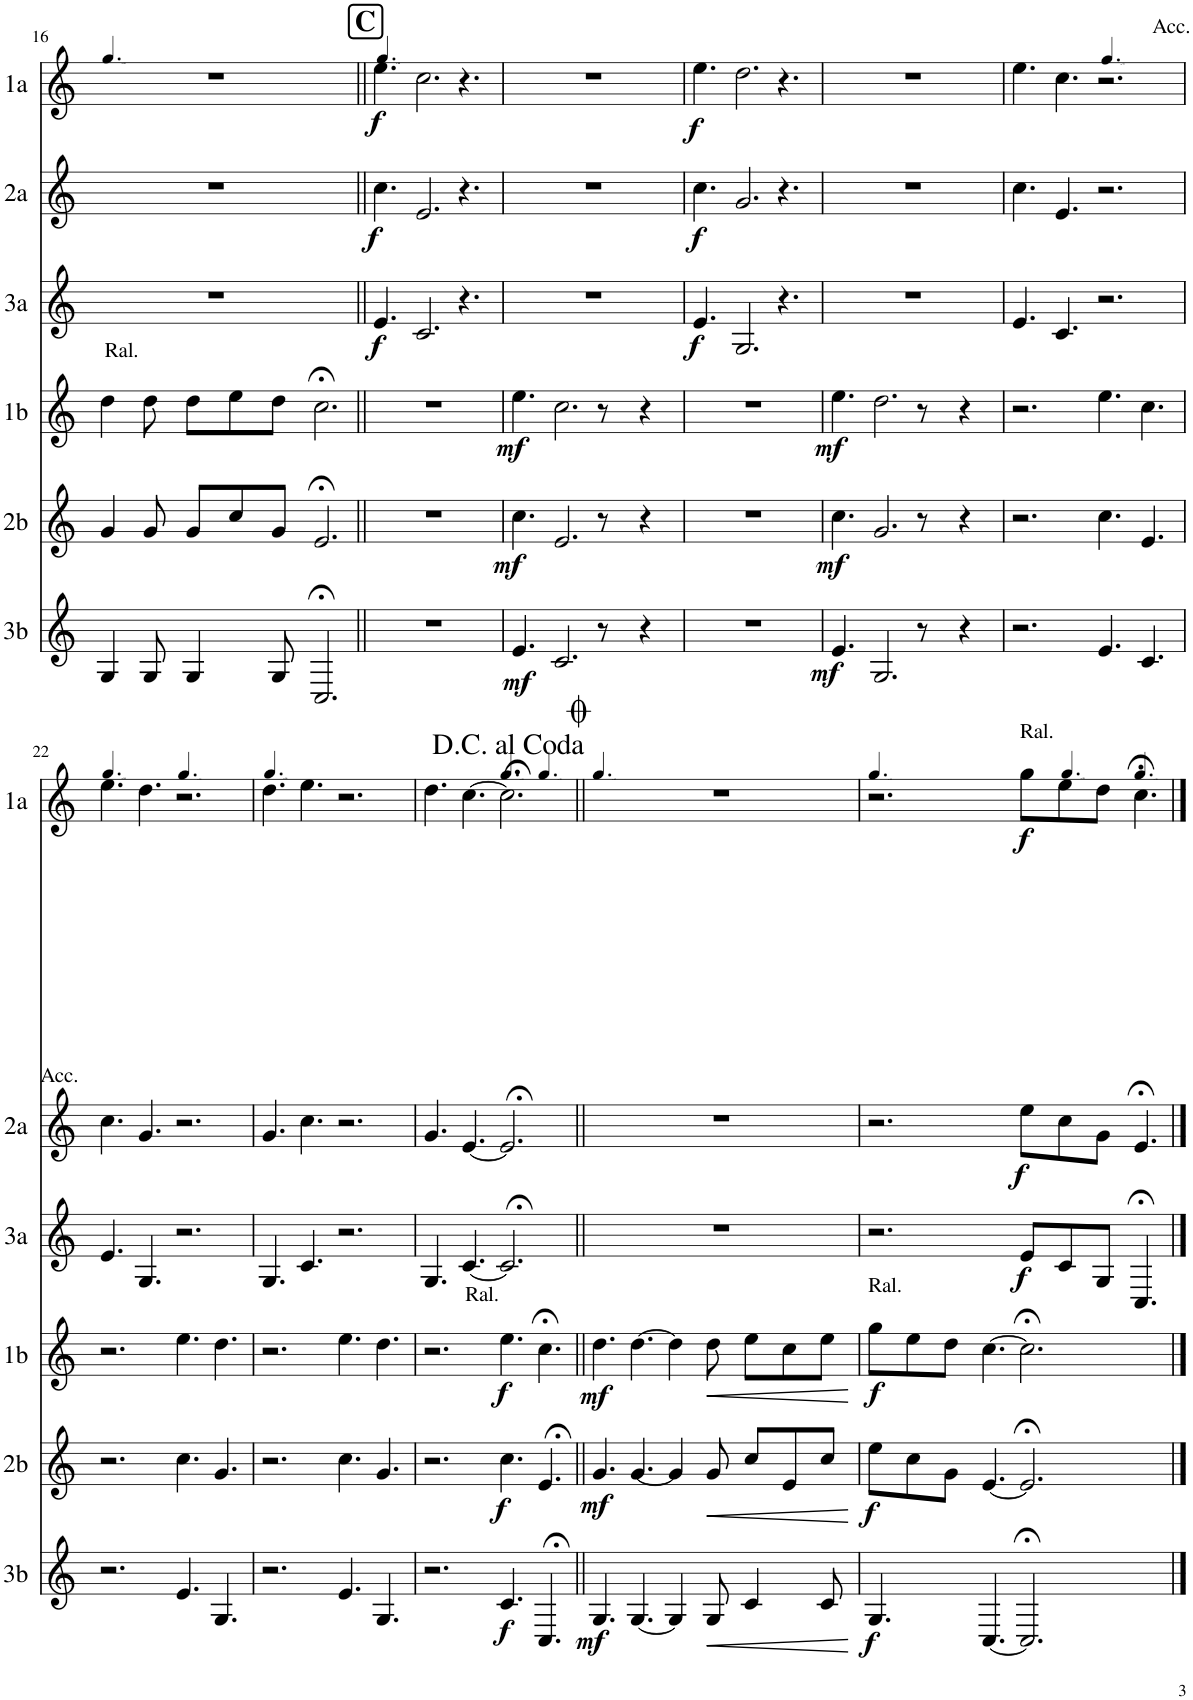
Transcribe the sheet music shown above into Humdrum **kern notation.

**kern	**dynam	**kern	**dynam	**kern	**dynam	**kern	**dynam	**kern	**dynam	**kern	**dynam
*part6	*part6	*part5	*part5	*part4	*part4	*part3	*part3	*part2	*part2	*part1	*part1
*staff6	*staff6	*staff5	*staff5	*staff4	*staff4	*staff3	*staff3	*staff2	*staff2	*staff1	*staff1
*I"Cor 3b	*	*I"Cor 2b	*	*I"Cor 1b	*	*I"Cor 3a	*	*I"Cor 2a	*	*I"Cor 1a	*
*I'3b	*	*I'2b	*	*I'1b	*	*I'3a	*	*I'2a	*	*I'1a	*
!!LO:PB:g=z
*clefG2	*	*clefG2	*	*clefG2	*	*clefG2	*	*clefG2	*	*clefG2	*
*Trd4c7	*	*Trd4c7	*	*Trd4c7	*	*Trd4c7	*	*Trd4c7	*	*Trd4c7	*
*k[]	*	*k[]	*	*k[]	*	*k[]	*	*k[]	*	*k[]	*
*M12/8	*	*M12/8	*	*M12/8	*	*M12/8	*	*M12/8	*	*M12/8	*
*MM90	*	*MM90	*	*MM90	*	*MM90	*	*MM90	*	*MM90	*
=16	=16	=16	=16	=16	=16	=16	=16	=16	=16	=16	=16
!	!	!	!	!LO:TX:a:t=Ral.	!	!	!	!	!	!	!
4G/	.	4g/	.	4dd\	.	1.r	.	1.r	.	1.r	.
8G/	.	8g/	.	8dd\	.	.	.	.	.	.	.
4G/	.	8g/L	.	8dd\L	.	.	.	.	.	.	.
.	.	8cc/	.	8ee\	.	.	.	.	.	.	.
8G/	.	8g/J	.	8dd\J	.	.	.	.	.	.	.
2.C;</	.	2.e;</	.	2.cc;<\	.	.	.	.	.	.	.
=17||	=17||	=17||	=17||	=17||	=17||	=17||	=17||	=17||	=17||	=17||	=17||
!!LO:REH:place=s1:a:B:cj:fs=14:t=C
*	*	*	*	*	*	*	*	*	*	*MM102	*
!	!	!	!	!	!	!	!LO:DY:b	!	!LO:DY:b	!	!LO:DY:b
1.r	.	1.r	.	1.r	.	4.e/	f	4.cc\	f	4.ee\	f
.	.	.	.	.	.	2.c/	.	2.e/	.	2.cc\	.
.	.	.	.	.	.	4.r	.	4.r	.	4.r	.
=18	=18	=18	=18	=18	=18	=18	=18	=18	=18	=18	=18
!	!LO:DY:b	!	!LO:DY:b	!	!LO:DY:b	!	!	!	!	!	!
4.e/	mf	4.cc\	mf	4.ee\	mf	1.r	.	1.r	.	1.r	.
2.c/	.	2.e/	.	2.cc\	.	.	.	.	.	.	.
8r	.	8r	.	8r	.	.	.	.	.	.	.
4r	.	4r	.	4r	.	.	.	.	.	.	.
=19	=19	=19	=19	=19	=19	=19	=19	=19	=19	=19	=19
!	!	!	!	!	!	!	!LO:DY:b	!	!LO:DY:b	!	!LO:DY:b
1.r	.	1.r	.	1.r	.	4.e/	f	4.cc\	f	4.ee\	f
.	.	.	.	.	.	2.G/	.	2.g/	.	2.dd\	.
.	.	.	.	.	.	4.r	.	4.r	.	4.r	.
=20	=20	=20	=20	=20	=20	=20	=20	=20	=20	=20	=20
!	!LO:DY:b	!	!LO:DY:b	!	!LO:DY:b	!	!	!	!	!	!
4.e/	mf	4.cc\	mf	4.ee\	mf	1.r	.	1.r	.	1.r	.
2.G/	.	2.g/	.	2.dd\	.	.	.	.	.	.	.
8r	.	8r	.	8r	.	.	.	.	.	.	.
4r	.	4r	.	4r	.	.	.	.	.	.	.
=21	=21	=21	=21	=21	=21	=21	=21	=21	=21	=21	=21
2.r	.	2.r	.	2.r	.	4.e/	.	4.cc\	.	4.ee\	.
.	.	.	.	.	.	4.c/	.	4.e/	.	4.cc\	.
*	*	*	*	*	*	*	*	*	*	*MM115	*
!	!	!	!	!	!	!	!	!	!	!LO:TX:a:t=Acc.	!
4.e/	.	4.cc\	.	4.ee\	.	2.r	.	2.r	.	2.r	.
4.c/	.	4.e/	.	4.cc\	.	.	.	.	.	.	.
!!LO:LB:g=z
=22	=22	=22	=22	=22	=22	=22	=22	=22	=22	=22	=22
*	*	*	*	*	*	*	*	*	*	*MM126	*
!	!	!	!	!	!	!	!	!	!	!LO:TX:b:t=Acc.	!
2.r	.	2.r	.	2.r	.	4.e/	.	4.cc\	.	4.ee\	.
.	.	.	.	.	.	4.G/	.	4.g/	.	4.dd\	.
*	*	*	*	*	*	*	*	*	*	*MM135	*
4.e/	.	4.cc\	.	4.ee\	.	2.r	.	2.r	.	2.r	.
4.G/	.	4.g/	.	4.dd\	.	.	.	.	.	.	.
=23	=23	=23	=23	=23	=23	=23	=23	=23	=23	=23	=23
*	*	*	*	*	*	*	*	*	*	*MM144	*
2.r	.	2.r	.	2.r	.	4.G/	.	4.g/	.	4.dd\	.
.	.	.	.	.	.	4.c/	.	4.cc\	.	4.ee\	.
4.e/	.	4.cc\	.	4.ee\	.	2.r	.	2.r	.	2.r	.
4.G/	.	4.g/	.	4.dd\	.	.	.	.	.	.	.
=24	=24	=24	=24	=24	=24	=24	=24	=24	=24	=24	=24
!	!	!	!	!LO:TX:a:t=Ral.	!	!	!	!	!	!	!
*	*	*	*	*	*	*	*	*	*	*^	*
2.r	.	2.r	.	2.r	.	4.G/	.	4.g/	.	4.dd\	1ryy	.
.	.	.	.	.	.	[4.c/	.	[4.e/	.	[4.cc\	.	.
*	*	*	*	*	*	*	*	*	*	*MM102	*	*
!	!LO:DY:b	!	!LO:DY:b	!	!LO:DY:b	!	!	!	!	!	!	!
4.c/	f	4.cc\	f	4.ee\	f	2.c;</]	.	2.e;</]	.	2.cc;<\]	.	.
.	.	.	.	.	.	.	.	.	.	.	8ryy	.
*	*	*	*	*	*	*	*	*	*	*MM45	*	*
4.C;</	.	4.e;</	.	4.cc;<\	.	.	.	.	.	.	4.ryy	.
*	*	*	*	*	*	*	*	*	*	*v	*v	*
=25||	=25||	=25||	=25||	=25||	=25||	=25||	=25||	=25||	=25||	=25||	=25||
*	*	*	*	*	*	*	*	*	*	*MM93	*
*	*	*	*	*	*	*	*	*	*	*^	*
!	!LO:DY:b	!	!LO:DY:b	!	!LO:DY:b	!	!	!	!	!	!	!
*	*	*	*	*	*	*	*	*	*	*v	*v	*
4.G/	mf	4.g/	mf	4.dd\	mf	1.r	.	1.r	.	1.r	.
[4.G/	.	[4.g/	.	[4.dd\	.	.	.	.	.	.	.
4G/]	.	4g/]	.	4dd\]	.	.	.	.	.	.	.
!	!LO:HP:b	!	!LO:HP:b	!	!LO:HP:b	!	!	!	!	!	!
8G/	<	8g/	<	8dd\	<	.	.	.	.	.	.
4c/	.	8cc/L	.	8ee\L	.	.	.	.	.	.	.
.	.	8e/	.	8cc\	.	.	.	.	.	.	.
8c/	.	8cc/J	.	8ee\J	.	.	.	.	.	.	.
.	[	.	[	.	[	.	.	.	.	.	.
=26	=26	=26	=26	=26	=26	=26	=26	=26	=26	=26	=26
*	*	*	*	*	*	*	*	*	*	*MM90	*
!	!	!	!	!LO:TX:a:t=Ral.	!	!	!	!	!	!	!
!	!LO:DY:b	!	!LO:DY:b	!	!LO:DY:b	!	!	!	!	!	!
4.G/	f	8ee\L	f	8gg\L	f	2.r	.	2.r	.	2.r	.
.	.	8cc\	.	8ee\	.	.	.	.	.	.	.
.	.	8g\J	.	8dd\J	.	.	.	.	.	.	.
[4.C/	.	[4.e/	.	[4.cc\	.	.	.	.	.	.	.
!	!	!	!	!	!	!	!	!	!	!LO:TX:a:t=Ral.	!
!	!	!	!	!	!	!	!LO:DY:b	!	!LO:DY:b	!	!LO:DY:b
2.C;</]	.	2.e;</]	.	2.cc;<\]	.	8e/L	f	8ee\L	f	8gg\L	f
*	*	*	*	*	*	*	*	*	*	*MM75	*
.	.	.	.	.	.	8c/	.	8cc\	.	8ee\	.
.	.	.	.	.	.	8G/J	.	8g\J	.	8dd\J	.
*	*	*	*	*	*	*	*	*	*	*MM30	*
.	.	.	.	.	.	4.C;</	.	4.e;</	.	4.cc;<\	.
==	==	==	==	==	==	==	==	==	==	==	==
*-	*-	*-	*-	*-	*-	*-	*-	*-	*-	*-	*-
